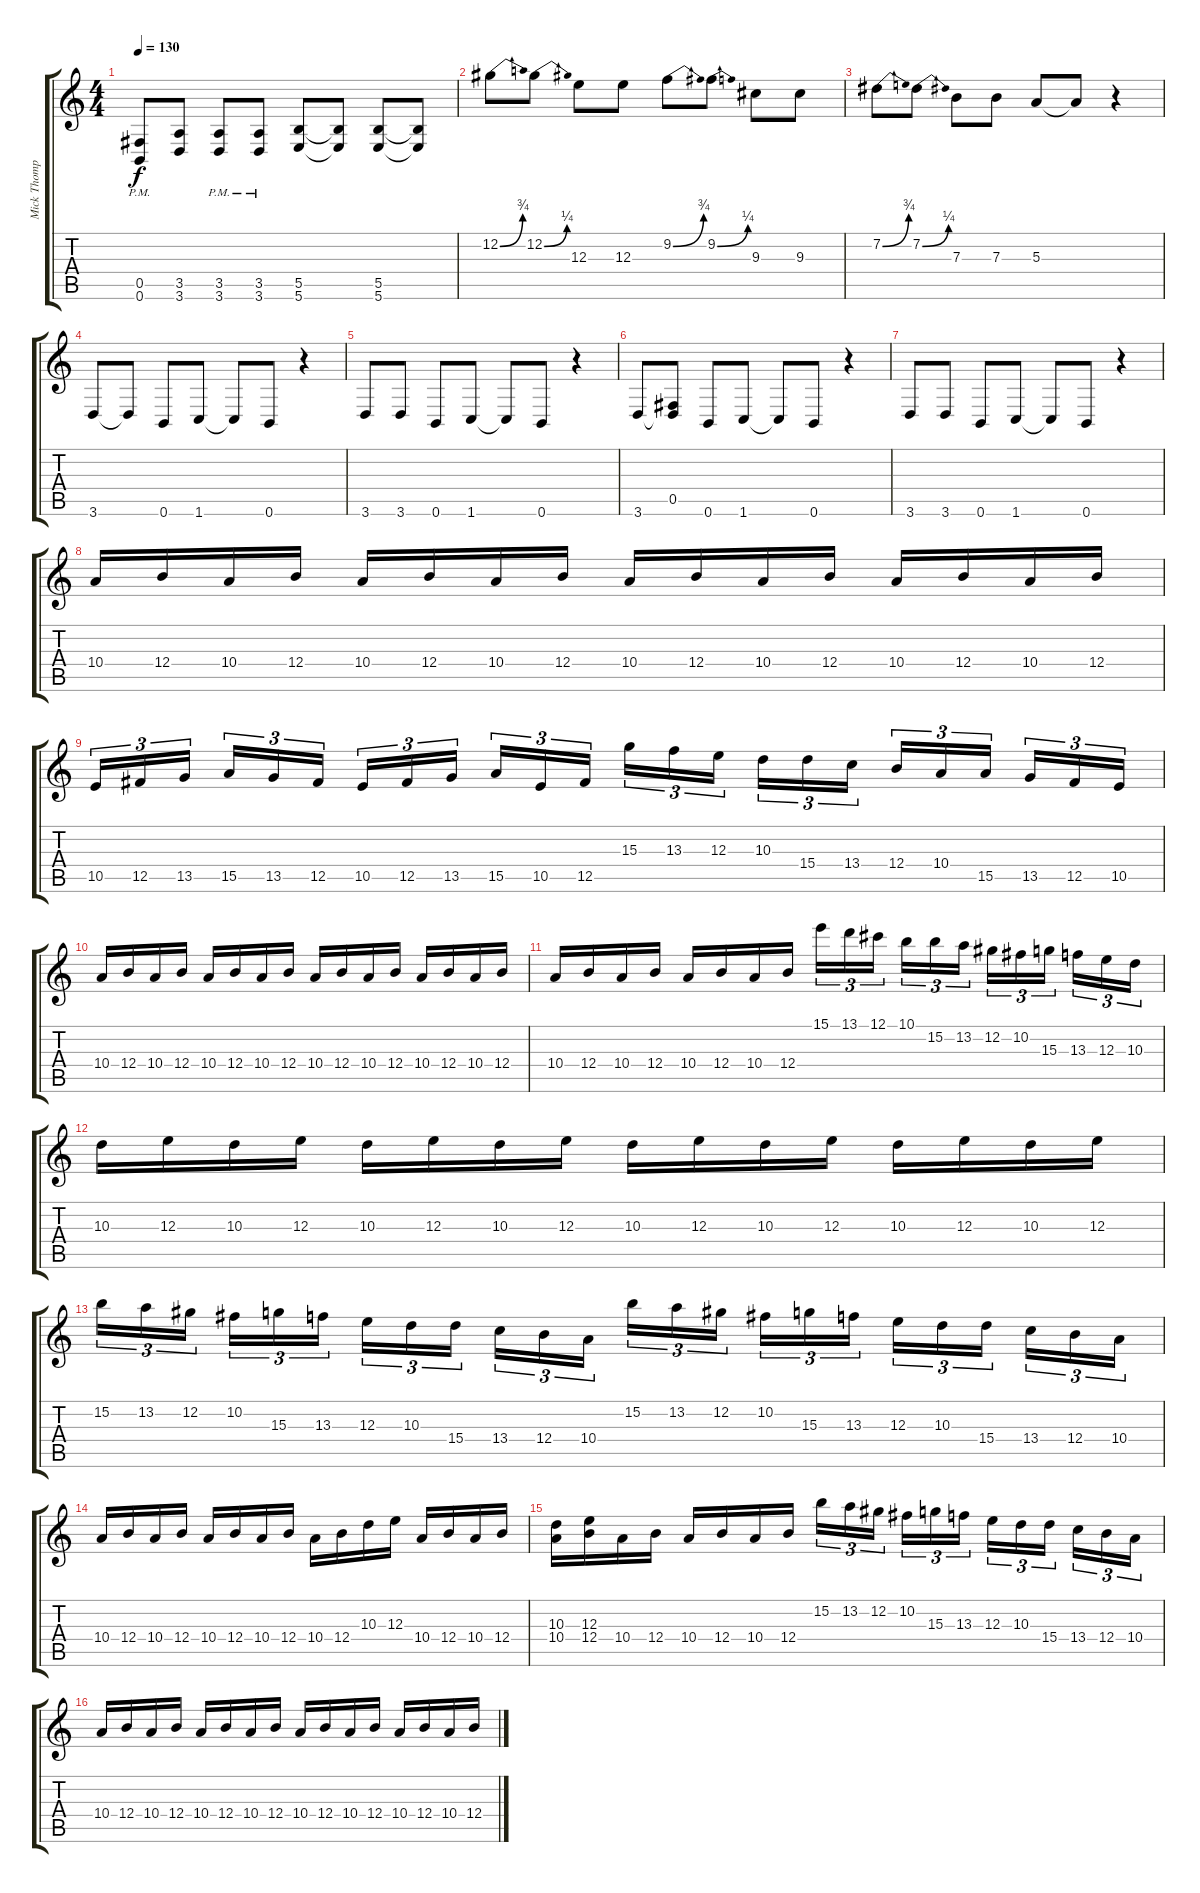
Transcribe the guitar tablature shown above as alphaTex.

\track ("Mick Thompson" "Mick Thomp") {instrument distortionguitar}
\staff {score tabs}
\tuning (Db4 Ab3 E3 B2 Gb2 B1) {hide}
\ts (4 4)
\tempo 130
\clef g2
\ks c
(0.5{pm} 0.6{pm}).8{dy f} (3.5 3.6).8 (3.5{pm} 3.6{pm}).8 (3.5{pm} 3.6{pm}).8 (5.5 5.6).8 (5.5{t} 5.6{t}).8 (5.5 5.6).8 (5.5{t} 5.6{t}).8 |
12.2{be (bend 0 0 60 3)}.8 12.2{be (bend 0 0 60 1)}.8 12.3.8 12.3.8 9.2{be (bend 0 0 60 3)}.8 9.2{be (bend 0 0 60 1)}.8 9.3.8 9.3.8 |
7.2{be (bend 0 0 60 3)}.8 7.2{be (bend 0 0 60 1)}.8 7.3.8 7.3.8 5.3.8 5.3{t}.8 r.4 |
3.6.8 3.6{t}.8 0.6.8 1.6.8 1.6{t}.8 0.6.8 r.4 |
3.6.8 3.6.8 0.6.8 1.6.8 1.6{t}.8 0.6.8 r.4 |
3.6.8 (0.5 3.6{t}).8 0.6.8 1.6.8 1.6{t}.8 0.6.8 r.4 |
3.6.8 3.6.8 0.6.8 1.6.8 1.6{t}.8 0.6.8 r.4 |
10.4.16 12.4.16 10.4.16 12.4.16 10.4.16 12.4.16 10.4.16 12.4.16 10.4.16 12.4.16 10.4.16 12.4.16 10.4.16 12.4.16 10.4.16 12.4.16 |
10.5.16{tu (3 2)} 12.5.16{tu (3 2)} 13.5.16{tu (3 2)} 15.5.16{tu (3 2)} 13.5.16{tu (3 2)} 12.5.16{tu (3 2)} 10.5.16{tu (3 2)} 12.5.16{tu (3 2)} 13.5.16{tu (3 2)} 15.5.16{tu (3 2)} 10.5.16{tu (3 2)} 12.5.16{tu (3 2)} 15.3.16{tu (3 2)} 13.3.16{tu (3 2)} 12.3.16{tu (3 2)} 10.3.16{tu (3 2)} 15.4.16{tu (3 2)} 13.4.16{tu (3 2)} 12.4.16{tu (3 2)} 10.4.16{tu (3 2)} 15.5.16{tu (3 2)} 13.5.16{tu (3 2)} 12.5.16{tu (3 2)} 10.5.16{tu (3 2)} |
10.4.16 12.4.16 10.4.16 12.4.16 10.4.16 12.4.16 10.4.16 12.4.16 10.4.16 12.4.16 10.4.16 12.4.16 10.4.16 12.4.16 10.4.16 12.4.16 |
10.4.16 12.4.16 10.4.16 12.4.16 10.4.16 12.4.16 10.4.16 12.4.16 15.1.16{tu (3 2)} 13.1.16{tu (3 2)} 12.1.16{tu (3 2)} 10.1.16{tu (3 2)} 15.2.16{tu (3 2)} 13.2.16{tu (3 2)} 12.2.16{tu (3 2)} 10.2.16{tu (3 2)} 15.3.16{tu (3 2)} 13.3.16{tu (3 2)} 12.3.16{tu (3 2)} 10.3.16{tu (3 2)} |
10.3.16 12.3.16 10.3.16 12.3.16 10.3.16 12.3.16 10.3.16 12.3.16 10.3.16 12.3.16 10.3.16 12.3.16 10.3.16 12.3.16 10.3.16 12.3.16 |
15.2.16{tu (3 2)} 13.2.16{tu (3 2)} 12.2.16{tu (3 2)} 10.2.16{tu (3 2)} 15.3.16{tu (3 2)} 13.3.16{tu (3 2)} 12.3.16{tu (3 2)} 10.3.16{tu (3 2)} 15.4.16{tu (3 2)} 13.4.16{tu (3 2)} 12.4.16{tu (3 2)} 10.4.16{tu (3 2)} 15.2.16{tu (3 2)} 13.2.16{tu (3 2)} 12.2.16{tu (3 2)} 10.2.16{tu (3 2)} 15.3.16{tu (3 2)} 13.3.16{tu (3 2)} 12.3.16{tu (3 2)} 10.3.16{tu (3 2)} 15.4.16{tu (3 2)} 13.4.16{tu (3 2)} 12.4.16{tu (3 2)} 10.4.16{tu (3 2)} |
10.4.16 12.4.16 10.4.16 12.4.16 10.4.16 12.4.16 10.4.16 12.4.16 10.4.16 12.4.16 10.3.16 12.3.16 10.4.16 12.4.16 10.4.16 12.4.16 |
(10.3 10.4).16 (12.3 12.4).16 10.4.16 12.4.16 10.4.16 12.4.16 10.4.16 12.4.16 15.2.16{tu (3 2)} 13.2.16{tu (3 2)} 12.2.16{tu (3 2)} 10.2.16{tu (3 2)} 15.3.16{tu (3 2)} 13.3.16{tu (3 2)} 12.3.16{tu (3 2)} 10.3.16{tu (3 2)} 15.4.16{tu (3 2)} 13.4.16{tu (3 2)} 12.4.16{tu (3 2)} 10.4.16{tu (3 2)} |
10.4.16 12.4.16 10.4.16 12.4.16 10.4.16 12.4.16 10.4.16 12.4.16 10.4.16 12.4.16 10.4.16 12.4.16 10.4.16 12.4.16 10.4.16 12.4.16
